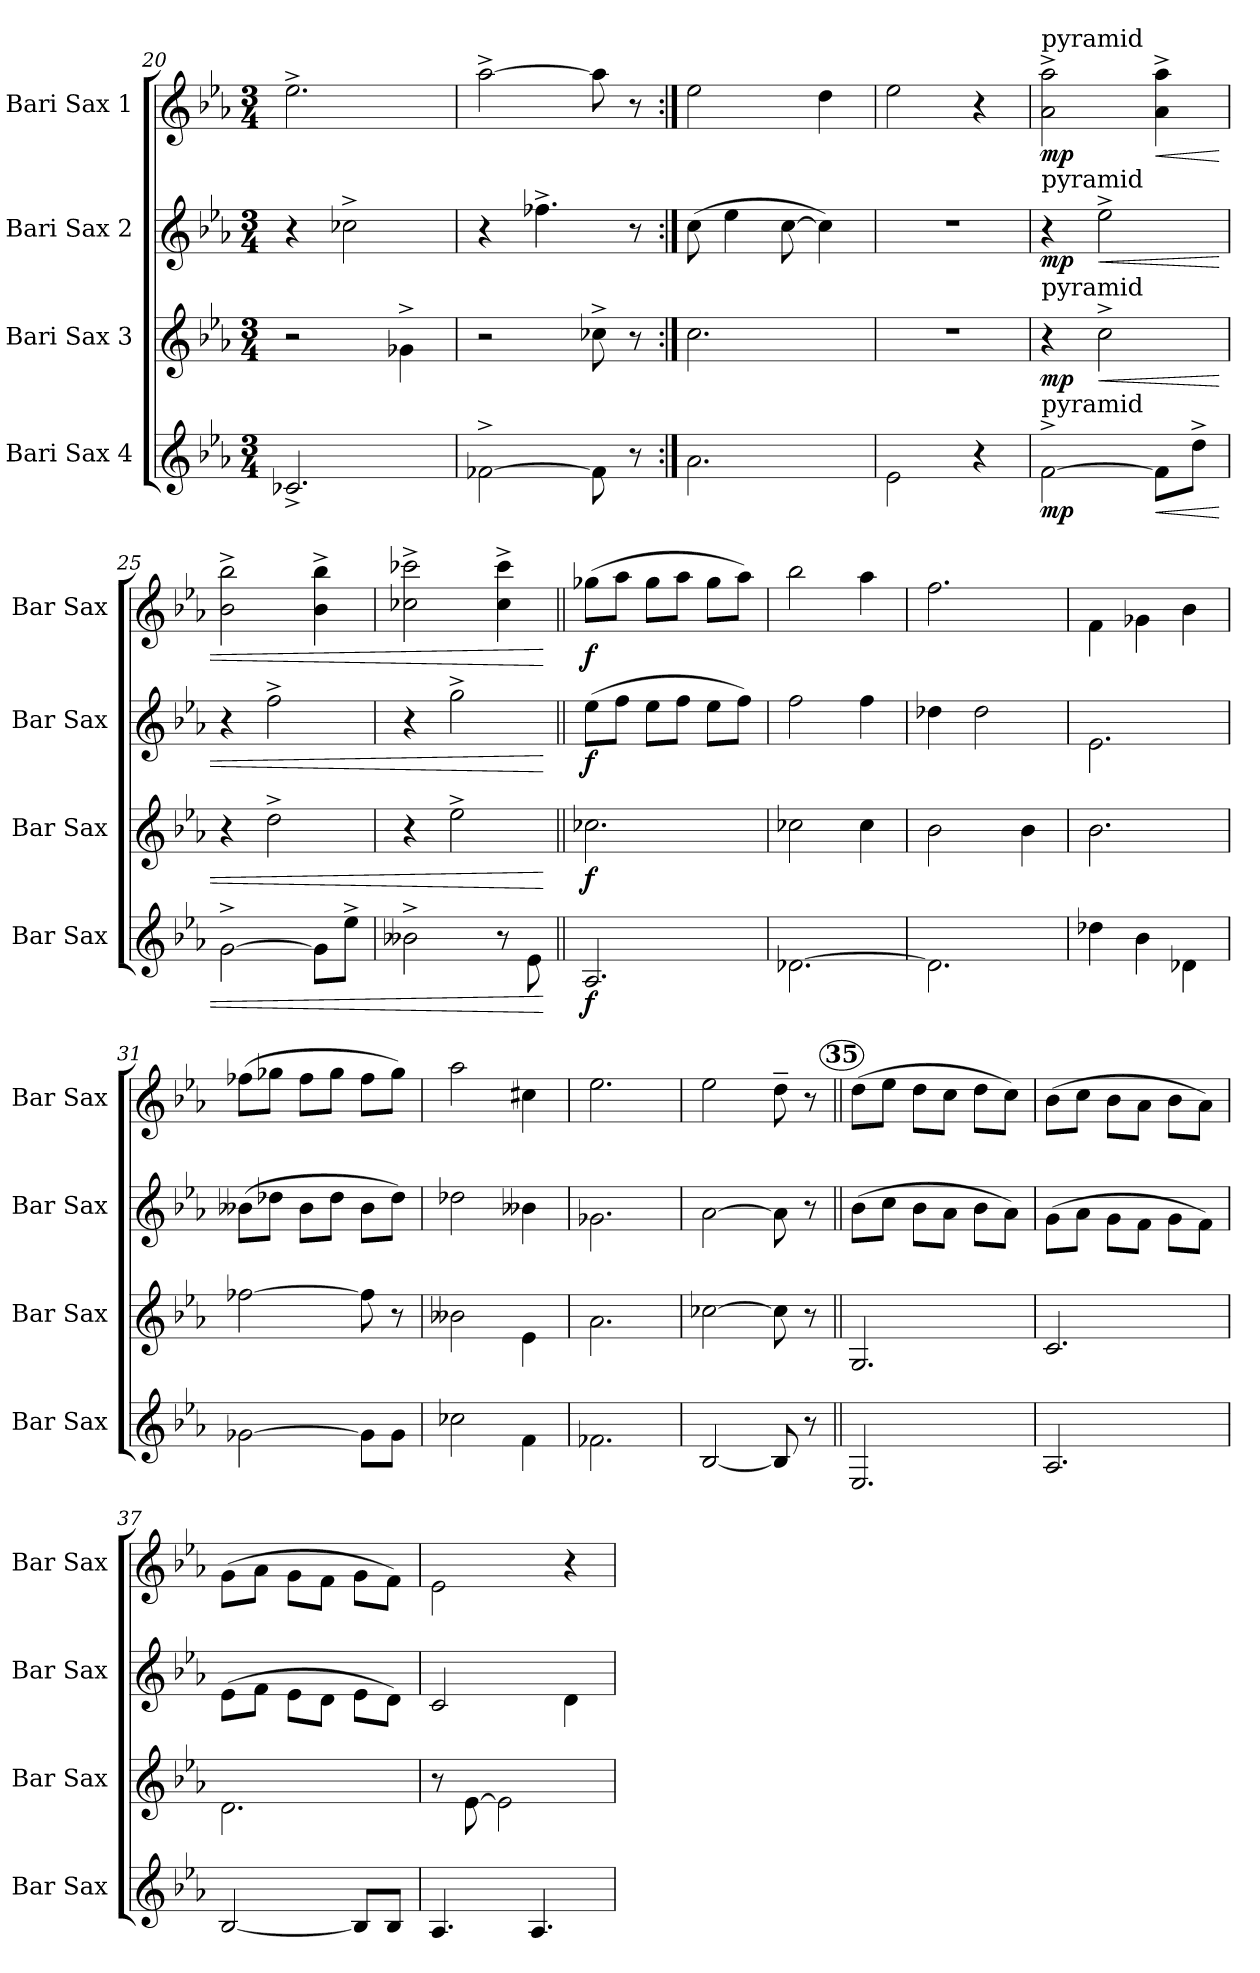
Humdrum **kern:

**kern	**dynam	**kern	**dynam	**kern	**dynam	**kern	**dynam
*part4	*part4	*part3	*part3	*part2	*part2	*part1	*part1
*staff4	*staff4	*staff3	*staff3	*staff2	*staff2	*staff1	*staff1
*I"Bari Sax 4	*	*I"Bari Sax 3	*	*I"Bari Sax 2	*	*I"Bari Sax 1	*
*I'Bar Sax	*	*I'Bar Sax	*	*I'Bar Sax	*	*I'Bar Sax	*
*clefG2	*	*clefG2	*	*clefG2	*	*clefG2	*
*ITrd12c21	*	*ITrd12c21	*	*ITrd12c21	*	*ITrd12c21	*
*k[b-e-a-]	*	*k[b-e-a-]	*	*k[b-e-a-]	*	*k[b-e-a-]	*
*E-:	*	*E-:	*	*E-:	*	*E-:	*
*M3/4	*	*M3/4	*	*M3/4	*	*M3/4	*
=20	=20	=20	=20	=20	=20	=20	=20
2.C-X^</	.	2r	.	4r	.	2.e-^>\	.
.	.	.	.	2c-X^>\	.	.	.
.	.	4G-X^>\	.	.	.	.	.
=21	=21	=21	=21	=21	=21	=21	=21
[2F-X^>\	.	2r	.	4r	.	[2a-^>\	.
.	.	.	.	4.f-X^>\	.	.	.
8F-\]	.	8c-X^>\	.	.	.	8a-\]	.
8r	.	8r	.	8r	.	8r	.
!!LO:LB:g=z
=22:|!	=22:|!	=22:|!	=22:|!	=22:|!	=22:|!	=22:|!	=22:|!
2.A-\	.	2.c\	.	(>8c\	.	2e-\	.
.	.	.	.	4e-\	.	.	.
.	.	.	.	[8c\	.	.	.
.	.	.	.	4c\])	.	4d\	.
=23	=23	=23	=23	=23	=23	=23	=23
2E-\	.	2.r	.	2.r	.	2e-\	.
4r	.	.	.	.	.	4r	.
=24	=24	=24	=24	=24	=24	=24	=24
!	!	!	!	!	!	!LO:TX:a:t=pyramid	!
!	!	!	!	!LO:TX:a:t=pyramid	!	!	!
!	!	!LO:TX:a:t=pyramid	!	!	!	!	!
!LO:TX:a:t=pyramid	!	!	!	!	!	!	!
!	!LO:DY:b	!	!LO:DY:b	!	!LO:DY:b	!	!LO:DY:b
[2F^>\	mp	4r	mp	4r	mp	2A-\^> 2a-\^>	mp
!	!	!	!LO:HP:b	!	!LO:HP:b	!	!
.	.	2c^>\	<	2e-^>\	<	.	.
!	!LO:HP:b	!	!	!	!	!	!LO:HP:b
8F\L]	<	.	.	.	.	4A-\^> 4a-\^>	<
8d^>\J	.	.	.	.	.	.	.
=25	=25	=25	=25	=25	=25	=25	=25
[2G^>\	.	4r	.	4r	.	2B-\^> 2b-\^>	.
.	.	2d^>\	.	2f^>\	.	.	.
8G\L]	.	.	.	.	.	4B-\^> 4b-\^>	.
8e-^>\J	.	.	.	.	.	.	.
=26	=26	=26	=26	=26	=26	=26	=26
2B--X^>\	.	4r	.	4r	.	2c-X\^> 2cc-X\^>	.
.	.	2e-^>\	.	2g^>\	.	.	.
8r	.	.	.	.	.	4c-\^> 4cc-\^>	.
8E-\	.	.	.	.	.	.	.
.	[	.	[	.	[	.	[
!!LO:PB:g=z
=27||	=27||	=27||	=27||	=27||	=27||	=27||	=27||
!	!LO:DY:b	!	!LO:DY:b	!	!LO:DY:b	!	!LO:DY:b
2.AA-/	f	2.c-X\	f	(>8e-\L	f	(>8g-X\L	f
.	.	.	.	8f\J	.	8a-\J	.
.	.	.	.	8e-\L	.	8g-\L	.
.	.	.	.	8f\J	.	8a-\J	.
.	.	.	.	8e-\L	.	8g-\L	.
.	.	.	.	8f\J)	.	8a-\J)	.
=28	=28	=28	=28	=28	=28	=28	=28
[2.D-X\	.	2c-X\	.	2f\	.	2b-\	.
.	.	4c-\	.	4f\	.	4a-\	.
=29	=29	=29	=29	=29	=29	=29	=29
2.D-\]	.	2B-\	.	4d-X\	.	2.f\	.
.	.	.	.	2d-\	.	.	.
.	.	4B-\	.	.	.	.	.
=30	=30	=30	=30	=30	=30	=30	=30
4d-X\	.	2.B-\	.	2.E-\	.	4F\	.
4B-\	.	.	.	.	.	4G-X\	.
4D-X\	.	.	.	.	.	4B-\	.
=31	=31	=31	=31	=31	=31	=31	=31
[2G-X\	.	[2f-X\	.	(>8B--X\L	.	(>8f-X\L	.
.	.	.	.	8d-X\J	.	8g-X\J	.
.	.	.	.	8B--\L	.	8f-\L	.
.	.	.	.	8d-\J	.	8g-\J	.
8G-\L]	.	8f-\]	.	8B--\L	.	8f-\L	.
8G-\J	.	8r	.	8d-\J)	.	8g-\J)	.
=32	=32	=32	=32	=32	=32	=32	=32
2c-X\	.	2B--X\	.	2d-X\	.	2a-\	.
4F\	.	4E-\	.	4B--X\	.	4c#X\	.
=33	=33	=33	=33	=33	=33	=33	=33
2.F-X\	.	2.A-\	.	2.G-X\	.	2.e-\	.
=34	=34	=34	=34	=34	=34	=34	=34
[2BB-/	.	[2c-X\	.	[2A-\	.	2e-\	.
8BB-/]	.	8c-\]	.	8A-\]	.	8d~>\	.
8r	.	8r	.	8r	.	8r	.
!!LO:LB:g=z
!!LO:REH:place=s1:a:B:enc=circle:fs=12:t=35
=35||	=35||	=35||	=35||	=35||	=35||	=35||	=35||
2.EE-/	.	2.GG/	.	(>8B-\L	.	(>8d\L	.
.	.	.	.	8c\J	.	8e-\J	.
.	.	.	.	8B-\L	.	8d\L	.
.	.	.	.	8A-\J	.	8c\J	.
.	.	.	.	8B-\L	.	8d\L	.
.	.	.	.	8A-\J)	.	8c\J)	.
=36	=36	=36	=36	=36	=36	=36	=36
2.AA-/	.	2.C/	.	(>8G\L	.	(>8B-\L	.
.	.	.	.	8A-\J	.	8c\J	.
.	.	.	.	8G\L	.	8B-\L	.
.	.	.	.	8F\J	.	8A-\J	.
.	.	.	.	8G\L	.	8B-\L	.
.	.	.	.	8F\J)	.	8A-\J)	.
=37	=37	=37	=37	=37	=37	=37	=37
[2BB-/	.	2.D\	.	(>8E-\L	.	(>8G\L	.
.	.	.	.	8F\J	.	8A-\J	.
.	.	.	.	8E-\L	.	8G\L	.
.	.	.	.	8D\J	.	8F\J	.
8BB-/L]	.	.	.	8E-\L	.	8G\L	.
8BB-/J	.	.	.	8D\J)	.	8F\J)	.
=38	=38	=38	=38	=38	=38	=38	=38
4.AA-/	.	8r	.	2C/	.	2E-\	.
.	.	[8E-\	.	.	.	.	.
.	.	2E-\]	.	.	.	.	.
4.AA-/	.	.	.	.	.	.	.
.	.	.	.	4D\	.	4r	.
=	=	=	=	=	=	=	=
*-	*-	*-	*-	*-	*-	*-	*-
